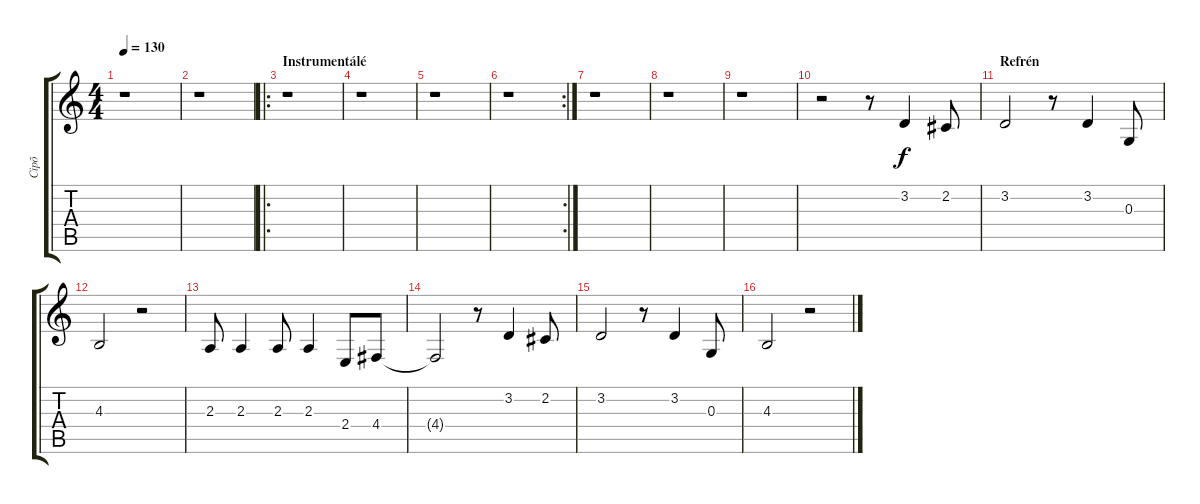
\track ("Cipõ" "Cipõ") {instrument violin}
\staff {score tabs}
\tuning (E4 B3 G3 D3 A2 E2) {hide}
\ts (4 4)
\tempo 130
\clef g2
\ks c
r.1{dy f} |
r.1 |
\ro
\section ("" "Instrumentálé")
r.1 |
r.1 |
r.1 |
\rc 2
r.1 |
r.1 |
r.1 |
r.1 |
r.2 r.8 3.2.4 2.2.8 |
\section ("" "Refrén")
3.2.2 r.8 3.2.4 0.3.8 |
4.3.2 r.2 |
2.3.8 2.3.4 2.3.8 2.3.4 2.4.8 4.4.8 |
4.4{t}.2 r.8 3.2.4 2.2.8 |
3.2.2 r.8 3.2.4 0.3.8 |
4.3.2 r.2
